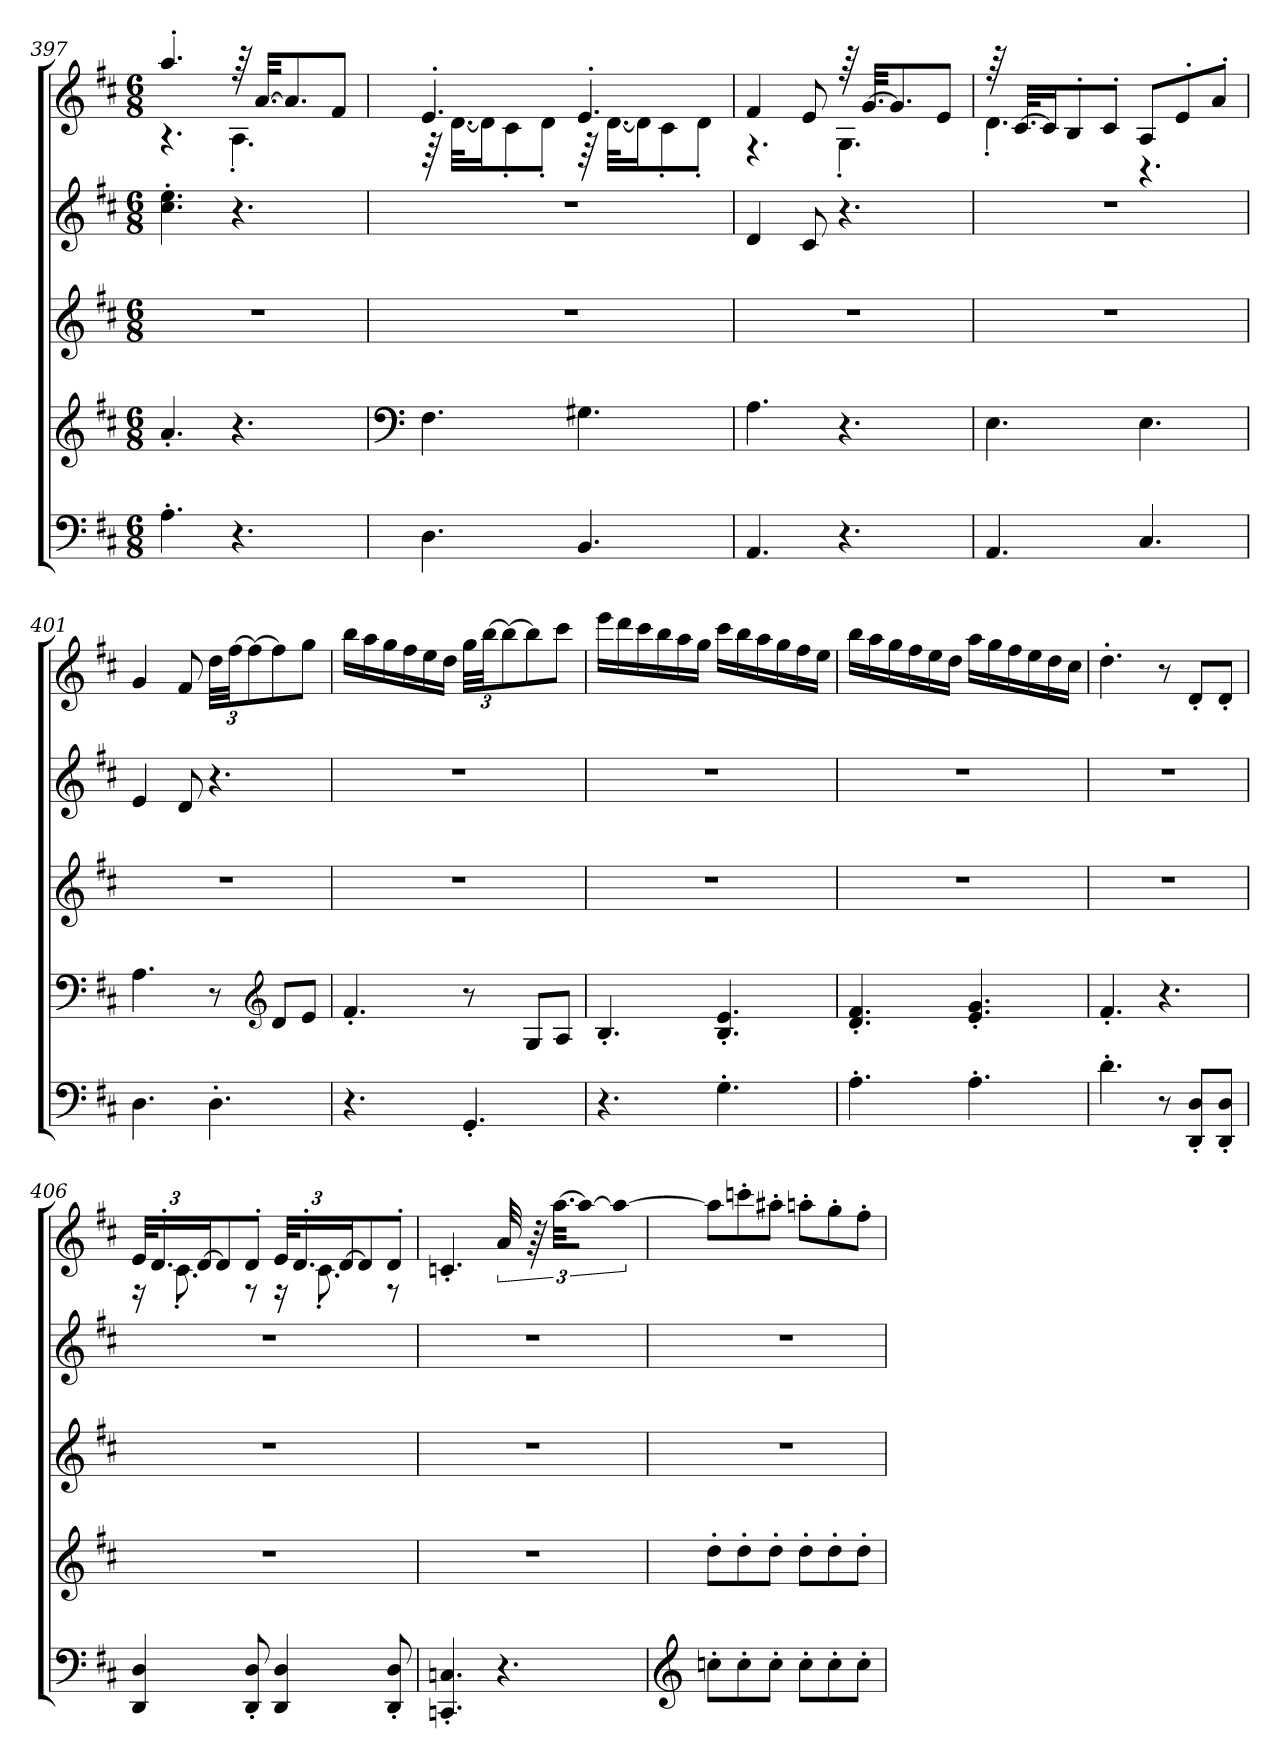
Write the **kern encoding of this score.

**kern	**kern	**kern	**kern	**kern
*part5	*part4	*part3	*part2	*part1
*staff5	*staff4	*staff3	*staff2	*staff1
*clefF4	*clefG2	*clefG2	*clefG2	*clefG2
*k[f#c#]	*k[f#c#]	*k[f#c#]	*k[f#c#]	*k[f#c#]
*M6/8	*M6/8	*M6/8	*M6/8	*M6/8
*MM138	*MM138	*MM138	*MM138	*MM138
=397	=397	=397	=397	=397
*	*	*	*	*^
4.A'\	4.a'/	2.r	4.cc#\' 4.ee\'	4.aa'/	4.r
*	*	*	*	*MM141	*
4.r	4.r	.	4.r	64r	4.A'\
.	.	.	.	[32.a/KKL	.
.	.	.	.	8.a/]	.
.	.	.	.	8f#/J	.
!!LO:PB:g=z	!!
=398	=398	=398	=398	=398	=398
*	*clefF4	*	*	*	*
*	*	*	*	*MM141	*
4.D\	4.F#\	2.r	2.r	4.e'/	64r
.	.	.	.	.	[32.d\KLL
.	.	.	.	.	16d\J]
.	.	.	.	.	8c#'\
.	.	.	.	.	8d'\J
4.BB/	4.G#X\	.	.	4.e'/	64r
.	.	.	.	.	[32.d\KLL
.	.	.	.	.	16d\J]
.	.	.	.	.	8c#'\
.	.	.	.	.	8d'\J
=399	=399	=399	=399	=399	=399
4.AA/	4.A\	2.r	4d/	4f#/	4.r
.	.	.	8c#/	8e/	.
*	*	*	*	*MM141	*
4.r	4.r	.	4.r	64r	4.G'\
.	.	.	.	[32.g/KKL	.
.	.	.	.	8.g/]	.
.	.	.	.	8e/J	.
=400	=400	=400	=400	=400	=400
*	*	*	*	*MM141	*
4.AA/	4.E\	2.r	2.r	64r	4.d'\
.	.	.	.	[32.c#/KLL	.
.	.	.	.	16c#/J]	.
.	.	.	.	8B'/	.
.	.	.	.	8c#'/J	.
4.C#/	4.E\	.	.	8A/L	4.r
.	.	.	.	8e'/	.
.	.	.	.	8a'/J	.
*	*	*	*	*v	*v
!!LO:LB:g=z
=401	=401	=401	=401	=401
4.D\	4.A\	2.r	4e/	4g/
*	*	*	*	*MM138
.	.	.	8d/	8f#/
*	*	*	*	*Xbrackettup
*	*	*	*	*MM141
4.D'\	8r	.	4.r	48dd\LLL
.	.	.	.	[48ff#\JJ
.	.	.	.	12ff#\_
*	*clefG2	*	*	*
.	8d/L	.	.	8ff#\]
.	8e/J	.	.	8gg\J
=402	=402	=402	=402	=402
4.r	4.f#'/	2.r	2.r	16bb\LL
.	.	.	.	16aa\
.	.	.	.	16gg\
.	.	.	.	16ff#\
.	.	.	.	16ee\
.	.	.	.	16dd\JJ
*	*	*	*	*MM141
4.GG'/	8r	.	.	48gg\LLL
.	.	.	.	[48bb\JJ
.	.	.	.	12bb\_
.	8G/L	.	.	8bb\]
.	8A/J	.	.	8ccc#\J
=403	=403	=403	=403	=403
4.r	4.B'/	2.r	2.r	16eee\LL
.	.	.	.	16ddd\
.	.	.	.	16ccc#\
.	.	.	.	16bb\
.	.	.	.	16aa\
.	.	.	.	16gg\JJ
4.G'\	4.B/' 4.e/'	.	.	16ccc#\LL
.	.	.	.	16bb\
.	.	.	.	16aa\
.	.	.	.	16gg\
.	.	.	.	16ff#\
.	.	.	.	16ee\JJ
!!LO:PB:g=z
=404	=404	=404	=404	=404
4.A'\	4.d/' 4.f#/'	2.r	2.r	16bb\LL
.	.	.	.	16aa\
.	.	.	.	16gg\
.	.	.	.	16ff#\
.	.	.	.	16ee\
.	.	.	.	16dd\JJ
4.A'\	4.e/' 4.g/'	.	.	16aa\LL
.	.	.	.	16gg\
.	.	.	.	16ff#\
.	.	.	.	16ee\
.	.	.	.	16dd\
.	.	.	.	16cc#\JJ
=405	=405	=405	=405	=405
*	*	*	*	*MM138
4.d'\	4.f#'/	2.r	2.r	4.dd'\
8r	4.r	.	.	8r
*	*	*	*	*MM141
8DD/' 8D/'L	.	.	.	8d'/L
8DD/' 8D/'J	.	.	.	8d'/J
=406	=406	=406	=406	=406
*	*	*	*	*^
4DD/ 4D/	2.r	2.r	2.r	48e/KLL	16r
.	.	.	.	24.d'/	.
.	.	.	.	.	8.c#'\
.	.	.	.	[24d/J	.
.	.	.	.	8d/]	.
8DD/' 8D/'	.	.	.	8d'/J	8r
4DD/ 4D/	.	.	.	48e/KLL	16r
.	.	.	.	24.d'/	.
.	.	.	.	.	8.c#'\
.	.	.	.	[24d/J	.
.	.	.	.	8d/]	.
8DD/' 8D/'	.	.	.	8d'/J	8r
*	*	*	*	*v	*v
!!LO:LB:g=z
=407	=407	=407	=407	=407
4.CCn/' 4.Cn/'	2.r	2.r	2.r	4.cn'/
*	*	*	*	*brackettup
*	*	*	*	*MM141
4.r	.	.	.	48a/
.	.	.	.	96r
.	.	.	.	[48.aa\KLL
.	.	.	.	16aa\JJ_
.	.	.	.	4aa\_
=408	=408	=408	=408	=408
*clefG2	*	*	*	*
*	*	*	*	*MM141
8ccn'\L	8dd'\L	2.r	2.r	8aa\L]
8cc'\	8dd'\	.	.	8cccn'\
8cc'\J	8dd'\J	.	.	8aa#X'\J
8cc'\L	8dd'\L	.	.	8aan'\L
8cc'\	8dd'\	.	.	8gg'\
8cc'\J	8dd'\J	.	.	8ff#'\J
=	=	=	=	=
*-	*-	*-	*-	*-
